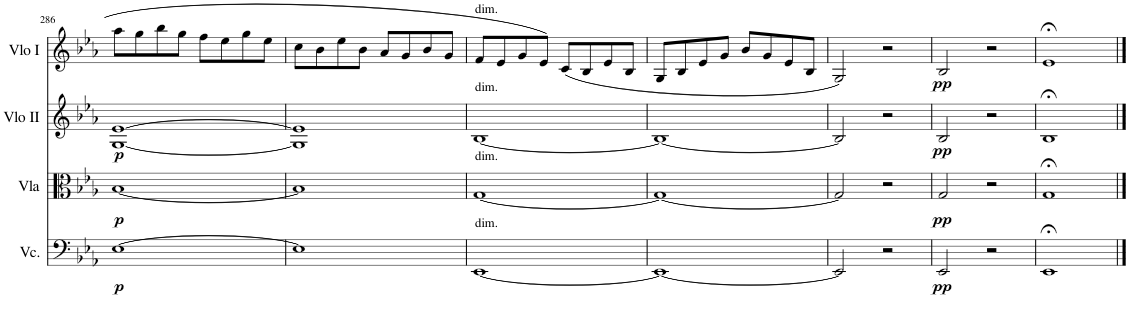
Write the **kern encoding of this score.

**kern	**dynam	**kern	**dynam	**kern	**dynam	**kern	**dynam
*part4	*part4	*part3	*part3	*part2	*part2	*part1	*part1
*staff4	*staff4	*staff3	*staff3	*staff2	*staff2	*staff1	*staff1
*I"Violoncello	*	*I"Viola	*	*I"Violino II	*	*I"Violino I	*
*I'Vc.	*	*I'Vla	*	*I'Vlo II	*	*I'Vlo I	*
!!LO:PB:g=z
*clefF4	*	*clefC3	*	*clefG2	*	*clefG2	*
*k[b-e-a-]	*	*k[b-e-a-]	*	*k[b-e-a-]	*	*k[b-e-a-]	*
*M4/4	*	*M4/4	*	*M4/4	*	*M4/4	*
*met(c)	*	*met(c)	*	*met(c)	*	*met(c)	*
=286	=286	=286	=286	=286	=286	=286	=286
!	!LO:DY:b	!	!LO:DY:b	!	!LO:DY:b	!	!
[1E-	p	[1B-	p	[1G [1e-	p	8aa-\L	.
.	.	.	.	.	.	8gg\	.
.	.	.	.	.	.	8bb-\	.
.	.	.	.	.	.	8gg\J	.
.	.	.	.	.	.	8ff\L	.
.	.	.	.	.	.	8ee-\	.
.	.	.	.	.	.	8gg\	.
.	.	.	.	.	.	8ee-\J	.
=287	=287	=287	=287	=287	=287	=287	=287
1E-]	.	1B-]	.	1G] 1e-]	.	8cc\L	.
.	.	.	.	.	.	8b-\	.
.	.	.	.	.	.	8ee-\	.
.	.	.	.	.	.	8b-\J	.
.	.	.	.	.	.	8a-/L	.
.	.	.	.	.	.	8g/	.
.	.	.	.	.	.	8b-/	.
.	.	.	.	.	.	8g/J	.
=288	=288	=288	=288	=288	=288	=288	=288
!	!	!	!	!	!	!LO:TX:a:t=dim.	!
!	!	!	!	!LO:TX:a:t=dim.	!	!	!
!	!	!LO:TX:a:t=dim.	!	!	!	!	!
!LO:TX:a:t=dim.	!	!	!	!	!	!	!
[1EE-	.	[1G	.	[1B-	.	8f/L	.
.	.	.	.	.	.	8e-/	.
.	.	.	.	.	.	8g/	.
.	.	.	.	.	.	8e-/J	.
.	.	.	.	.	.	(8c/L	.
.	.	.	.	.	.	8B-/	.
.	.	.	.	.	.	8e-/	.
.	.	.	.	.	.	8B-/J	.
=289	=289	=289	=289	=289	=289	=289	=289
1EE-_	.	1G_	.	1B-_	.	8G/L	.
.	.	.	.	.	.	8B-/	.
.	.	.	.	.	.	8e-/	.
.	.	.	.	.	.	8g/J	.
.	.	.	.	.	.	8b-/L	.
.	.	.	.	.	.	8g/	.
.	.	.	.	.	.	8e-/	.
.	.	.	.	.	.	8B-/J	.
=290	=290	=290	=290	=290	=290	=290	=290
2EE-/]	.	2G/]	.	2B-/]	.	2G/)	.
2r	.	2r	.	2r	.	2r	.
=291	=291	=291	=291	=291	=291	=291	=291
!	!LO:DY:b	!	!LO:DY:b	!	!LO:DY:b	!	!LO:DY:b
2EE-/	pp	2G/	pp	2B-/	pp	2B-/	pp
2r	.	2r	.	2r	.	2r	.
=292	=292	=292	=292	=292	=292	=292	=292
1EE-;<	.	1G;<	.	1B-;<	.	1e-;<	.
==	==	==	==	==	==	==	==
*-	*-	*-	*-	*-	*-	*-	*-
